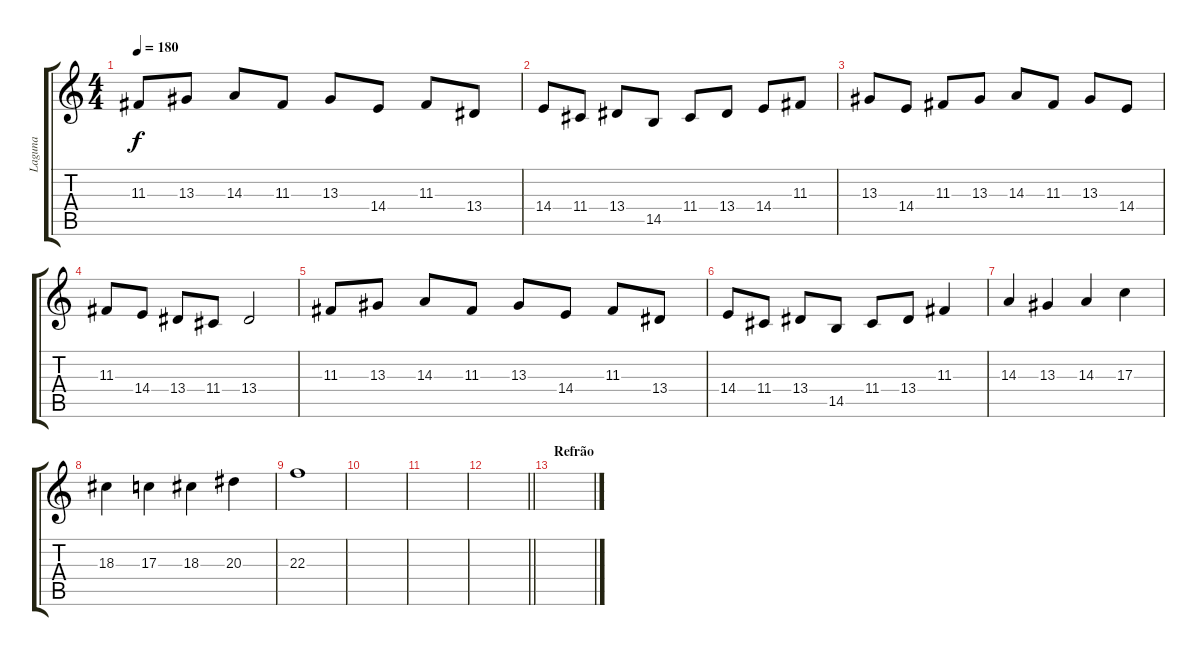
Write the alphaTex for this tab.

\track ("Laguna" "Laguna") {instrument pad3polysynth}
\staff {score tabs}
\tuning (E4 B3 G3 D3 A2 E2) {hide}
\ts (4 4)
\section ("" "")
\tempo 180
\clef g2
\ks c
11.3.8{dy f instrument pad3polysynth} 13.3.8 14.3.8 11.3.8 13.3.8 14.4.8 11.3.8 13.4.8 |
14.4.8 11.4.8 13.4.8 14.5.8 11.4.8 13.4.8 14.4.8 11.3.8 |
13.3.8 14.4.8 11.3.8 13.3.8 14.3.8 11.3.8 13.3.8 14.4.8 |
11.3.8 14.4.8 13.4.8 11.4.8 13.4.2 |
11.3.8 13.3.8 14.3.8 11.3.8 13.3.8 14.4.8 11.3.8 13.4.8 |
14.4.8 11.4.8 13.4.8 14.5.8 11.4.8 13.4.8 11.3.4 |
14.3.4 13.3.4 14.3.4 17.3.4 |
18.3.4 17.3.4 18.3.4 20.3.4 |
22.3.1 |
|
|
\barLineRight lightlight
|
\section ("" "Refrão")
